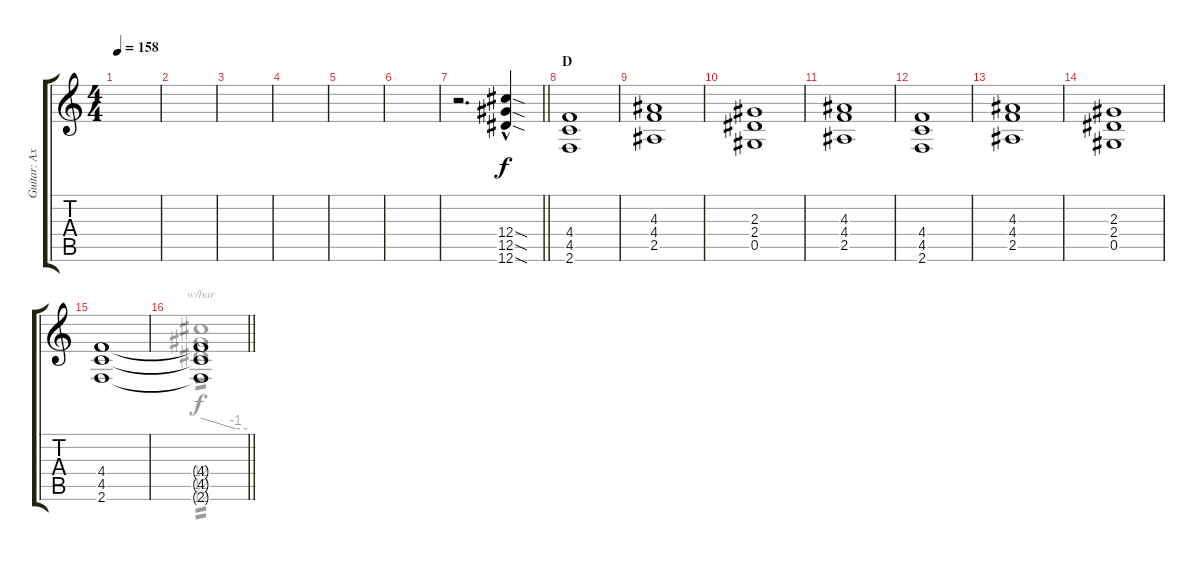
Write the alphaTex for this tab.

\track ("Guitar: Axel" "Guitar: Ax") {instrument distortionguitar}
\staff {score tabs}
\tuning (Eb4 Bb3 Gb3 Db3 Ab2 Eb2) {hide}
\voice
\ts (4 4)
\tempo 158
\clef g2
\ks c
|
|
|
|
|
|
\barLineRight lightlight
r.2{d} (12.4{sod hac} 12.5{sod hac} 12.6{sod hac}).4 |
\section ("" "D")
(4.4 4.5 2.6).1 |
(4.3 4.4 2.5).1 |
(2.3 2.4 0.5).1 |
(4.3 4.4 2.5).1 |
(4.4 4.5 2.6).1 |
(4.3 4.4 2.5).1 |
(2.3 2.4 0.5).1 |
(4.4 4.5 2.6).1 |
\barLineRight lightlight
(4.4{t} 4.5{t} 2.6{t}).1
\voice
\clef g2
\ottava regular
\simile none
\ks c
|
|
|
|
|
|
\barLineRight lightlight
|
|
|
|
|
|
|
|
|
\barLineRight lightlight
(12.4 12.5 12.6).1{tbe (custom default 0 0 45 -4 60 -4) tp 2}
